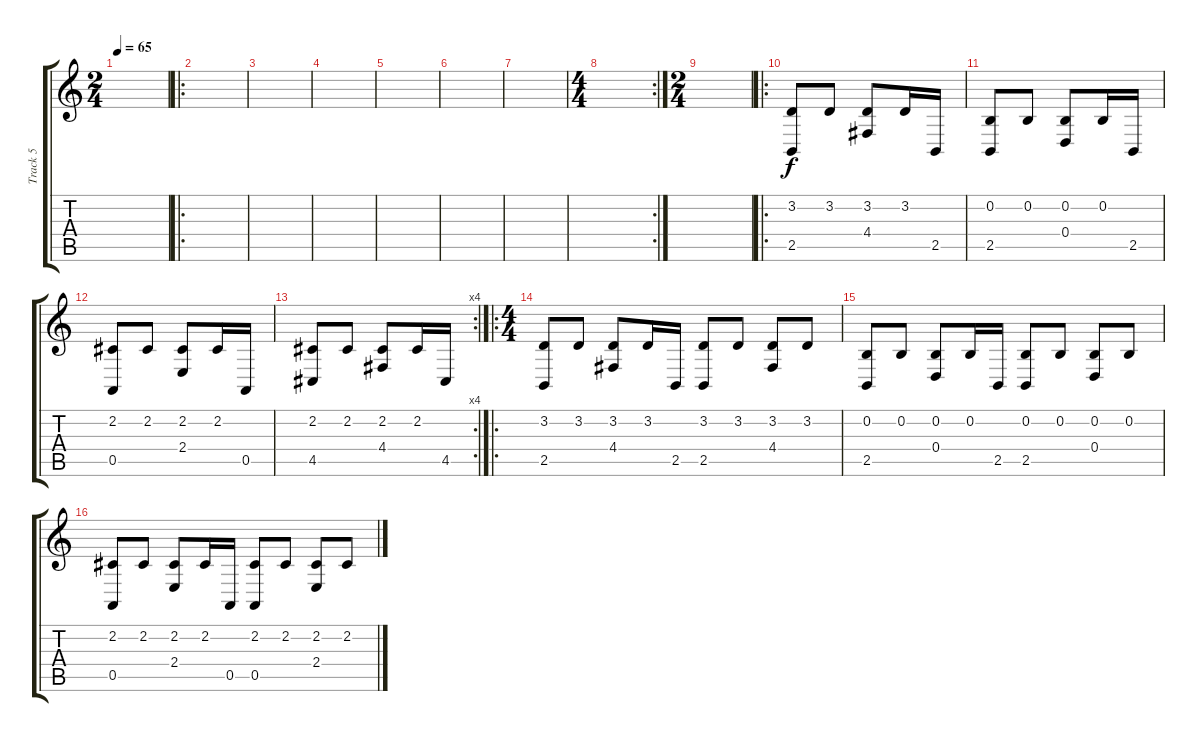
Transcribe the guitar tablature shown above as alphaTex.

\track ("Track 5" "Track 5") {instrument synthdrum}
\staff {score tabs}
\tuning (E4 B3 G3 D3 A2 E2) {hide}
\ts (2 4)
\tempo 65
\clef g2
\ks c
|
\ro
|
|
|
|
|
|
\rc 2
\ts (4 4)
|
\ts (2 4)
|
\ro
(3.2 2.5).8 3.2.8 (3.2 4.4).8 3.2.16 2.5.16 |
(0.2 2.5).8 0.2.8 (0.2 0.4).8 0.2.16 2.5.16 |
(2.2 0.5).8 2.2.8 (2.2 2.4).8 2.2.16 0.5.16 |
\rc 4
(2.2 4.5).8 2.2.8 (2.2 4.4).8 2.2.16 4.5.16 |
\ro
\ts (4 4)
(3.2 2.5).8 3.2.8 (3.2 4.4).8 3.2.16 2.5.16 (3.2 2.5).8 3.2.8 (3.2 4.4).8 3.2.8 |
(0.2 2.5).8 0.2.8 (0.2 0.4).8 0.2.16 2.5.16 (0.2 2.5).8 0.2.8 (0.2 0.4).8 0.2.8 |
(2.2 0.5).8 2.2.8 (2.2 2.4).8 2.2.16 0.5.16 (2.2 0.5).8 2.2.8 (2.2 2.4).8 2.2.8
